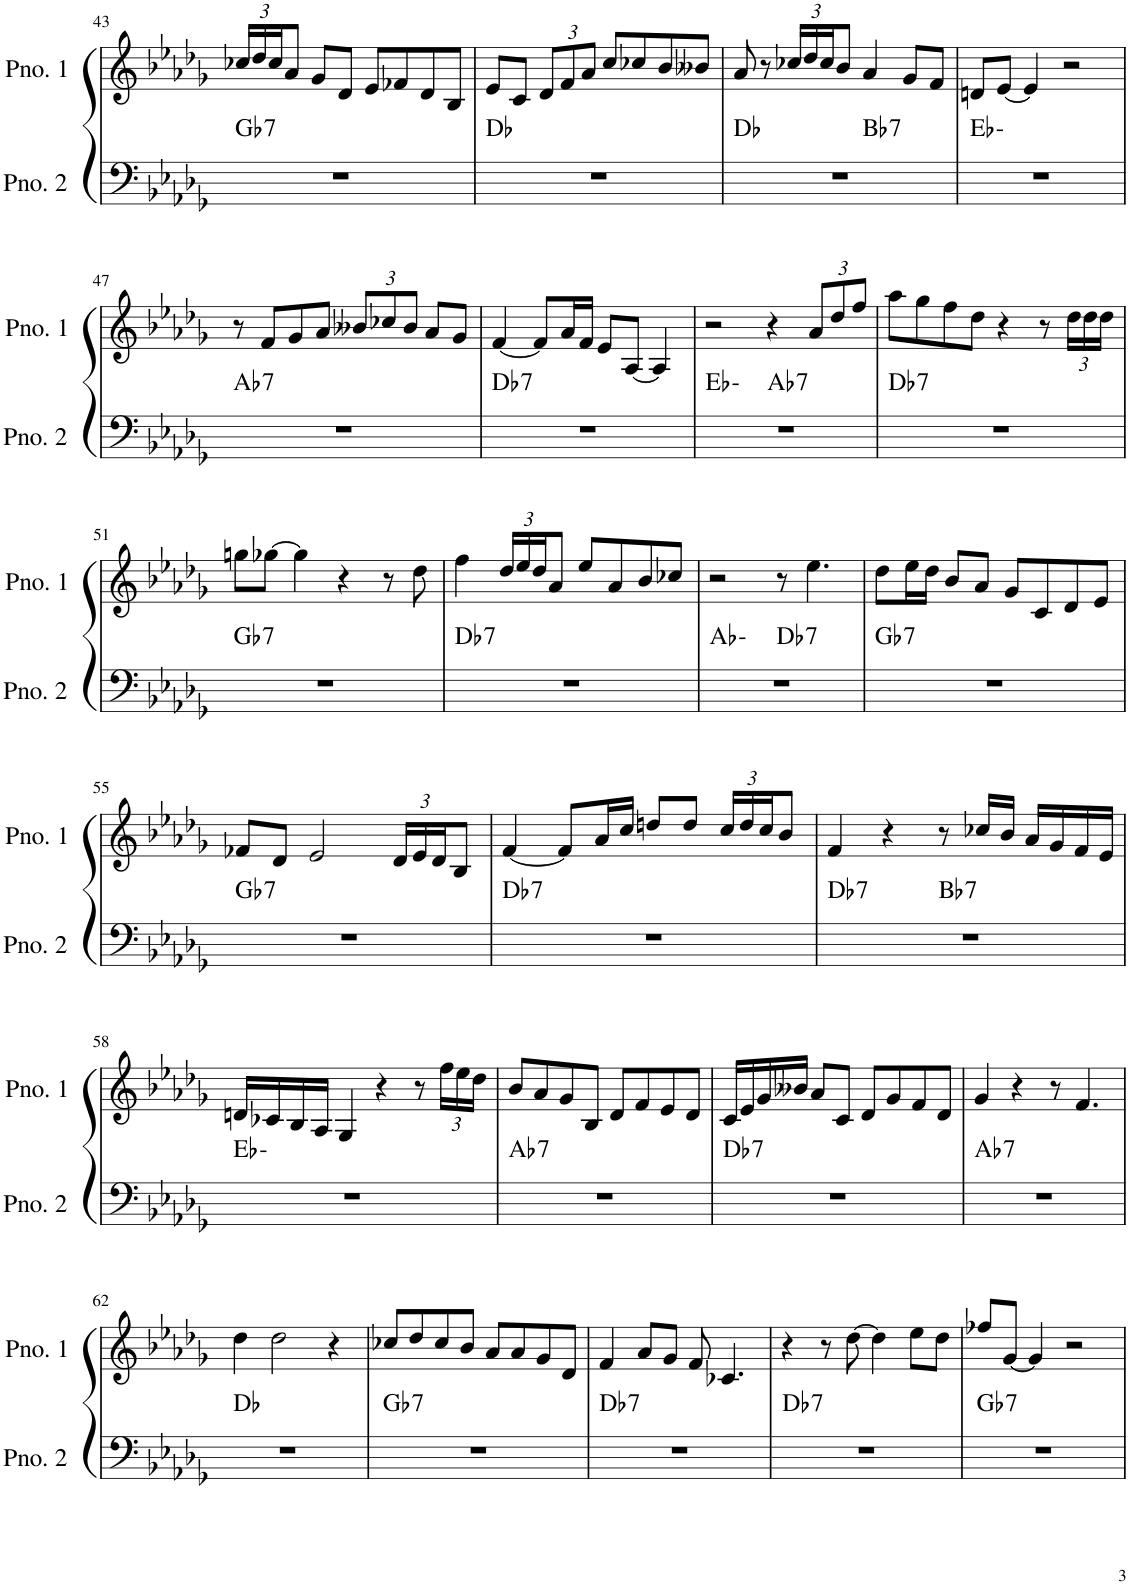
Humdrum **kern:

**kern	**harte	**kern
*part2	*part2	*part1
*staff2	*	*staff1
*I"ピアノ 2	*	*I"ピアノ 1
!!LO:PB:g=z
*clefF4	*	*clefG2
*k[b-e-a-d-g-]	*	*k[b-e-a-d-g-]
*M4/4	*	*M4/4
*	*	*Xbrackettup
=43	=43	=43
!	!LO:H:kt=7	!
1r	Gb:7	24cc-X/LL
.	.	24dd-/
.	.	24cc-/J
.	.	8a-/J
.	.	8g-/L
.	.	8d-/J
.	.	8e-/L
.	.	8f-X/
.	.	8d-/
.	.	8B-/J
=44	=44	=44
1r	Db:maj	8e-/L
.	.	8c/J
.	.	12d-/L
.	.	12f/
.	.	12a-/J
.	.	8cc/L
.	.	8cc-X/
.	.	8b-/
.	.	8b--X/J
=45	=45	=45
*^	*	*
1r	2ryy	Db:maj	8a-/
.	.	.	8r
.	.	.	24cc-X/LL
.	.	.	24dd-/
.	.	.	24cc-/J
.	.	.	8b-/J
!	!	!LO:H:kt=7	!
.	2ryy	Bb:7	4a-/
.	.	.	8g-/L
.	.	.	8f/J
*v	*v	*	*
=46	=46	=46
1r	Eb:min	8dn/L
.	.	[8e-/J
.	.	4e-/]
.	.	2r
!!LO:LB:g=z
=47	=47	=47
!	!LO:H:kt=7	!
1r	Ab:7	8r
.	.	8f/L
.	.	8g-/
.	.	8a-/J
.	.	12b--X/L
.	.	12cc-X/
.	.	12b--/J
.	.	8a-/L
.	.	8g-/J
=48	=48	=48
!	!LO:H:kt=7	!
1r	Db:7	[4f/
.	.	8f/L]
.	.	16a-/L
.	.	16f/JJ
.	.	8e-/L
.	.	[8A-/J
.	.	4A-/]
=49	=49	=49
*^	*	*
1r	2ryy	Eb:min	2r
!	!	!LO:H:kt=7	!
.	2ryy	Ab:7	4r
.	.	.	12a-/L
.	.	.	12dd-/
.	.	.	12ff/J
=50	=50	=50	=50
!	!	!LO:H:kt=7	!
*v	*v	*	*
1r	Db:7	8aa-\L
.	.	8gg-\
.	.	8ff\
.	.	8dd-\J
.	.	4r
.	.	8r
.	.	24dd-\LL
.	.	24dd-\
.	.	24dd-\JJ
!!LO:LB:g=z
=51	=51	=51
!	!LO:H:kt=7	!
1r	Gb:7	8ggn\L
.	.	[8gg-X\J
.	.	4gg-\]
.	.	4r
.	.	8r
.	.	8dd-\
=52	=52	=52
!	!LO:H:kt=7	!
1r	Db:7	4ff\
.	.	24dd-/LL
.	.	24ee-/
.	.	24dd-/J
.	.	8a-/J
.	.	8ee-/L
.	.	8a-/
.	.	8b-/
.	.	8cc-X/J
=53	=53	=53
*^	*	*
1r	2ryy	Ab:min	2r
!	!	!LO:H:kt=7	!
.	2ryy	Db:7	8r
.	.	.	4.ee-\
=54	=54	=54	=54
!	!	!LO:H:kt=7	!
*v	*v	*	*
1r	Gb:7	8dd-\L
.	.	16ee-\L
.	.	16dd-\JJ
.	.	8b-/L
.	.	8a-/J
.	.	8g-/L
.	.	8c/
.	.	8d-/
.	.	8e-/J
!!LO:LB:g=z
=55	=55	=55
!	!LO:H:kt=7	!
1r	Gb:7	8f-X/L
.	.	8d-/J
.	.	2e-/
.	.	24d-/LL
.	.	24e-/
.	.	24d-/J
.	.	8B-/J
=56	=56	=56
!	!LO:H:kt=7	!
1r	Db:7	[4f/
.	.	8f/L]
.	.	16a-/L
.	.	16cc/JJ
.	.	8ddn/L
.	.	8dd/J
.	.	24cc/LL
.	.	24dd/
.	.	24cc/J
.	.	8b-/J
=57	=57	=57
!	!LO:H:kt=7	!
*^	*	*
1r	2ryy	Db:7	4f/
.	.	.	4r
!	!	!LO:H:kt=7	!
.	2ryy	Bb:7	8r
.	.	.	16cc-X/LL
.	.	.	16b-/JJ
.	.	.	16a-/LL
.	.	.	16g-/
.	.	.	16f/
.	.	.	16e-/JJ
*v	*v	*	*
!!LO:LB:g=z
=58	=58	=58
1r	Eb:min	16dn/LL
.	.	16c-X/
.	.	16B-/
.	.	16A-/JJ
.	.	4G-/
.	.	4r
.	.	8r
.	.	24ff\LL
.	.	24ee-\
.	.	24dd-\JJ
=59	=59	=59
!	!LO:H:kt=7	!
1r	Ab:7	8b-/L
.	.	8a-/
.	.	8g-/
.	.	8B-/J
.	.	8d-/L
.	.	8f/
.	.	8e-/
.	.	8d-/J
=60	=60	=60
!	!LO:H:kt=7	!
1r	Db:7	16c/LL
.	.	16e-/
.	.	16g-/
.	.	16b--X/JJ
.	.	8a-/L
.	.	8c/J
.	.	8d-/L
.	.	8g-/
.	.	8f/
.	.	8d-/J
=61	=61	=61
!	!LO:H:kt=7	!
1r	Ab:7	4g-/
.	.	4r
.	.	8r
.	.	4.f/
!!LO:LB:g=z
=62	=62	=62
1r	Db:maj	4dd-\
.	.	2dd-\
.	.	4r
=63	=63	=63
!	!LO:H:kt=7	!
1r	Gb:7	8cc-X/L
.	.	8dd-/
.	.	8cc-/
.	.	8b-/J
.	.	8a-/L
.	.	8a-/
.	.	8g-/
.	.	8d-/J
=64	=64	=64
!	!LO:H:kt=7	!
1r	Db:7	4f/
.	.	8a-/L
.	.	8g-/J
.	.	8f/
.	.	4.c-X/
=65	=65	=65
!	!LO:H:kt=7	!
1r	Db:7	4r
.	.	8r
.	.	[8dd-\
.	.	4dd-\]
.	.	8ee-\L
.	.	8dd-\J
=66	=66	=66
!	!LO:H:kt=7	!
1r	Gb:7	8ff-X/L
.	.	[8g-/J
.	.	4g-/]
.	.	2r
=	=	=
*-	*-	*-
